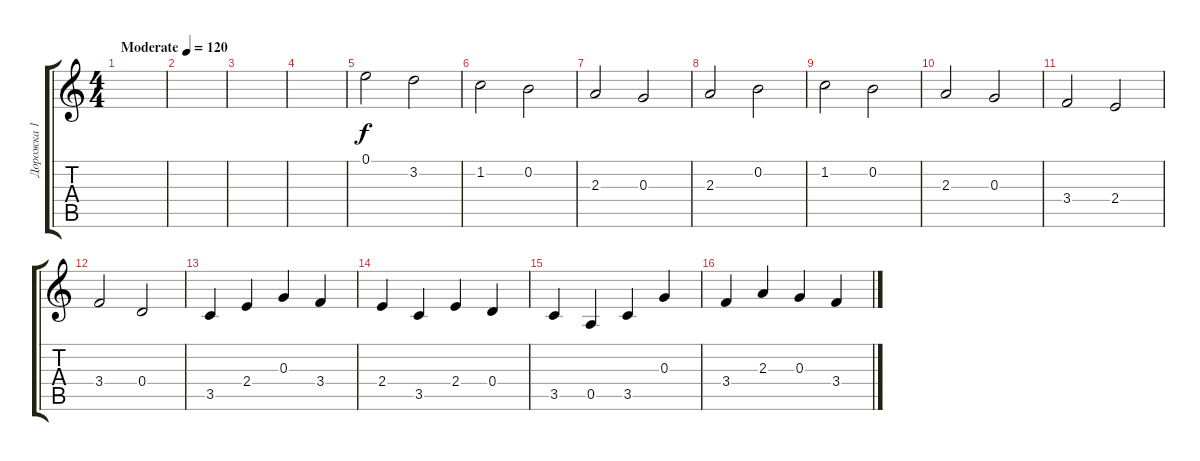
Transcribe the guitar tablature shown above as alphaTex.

\track ("Дорожка 1" "Дорожка 1") {instrument acousticguitarsteel}
\staff {score tabs}
\tuning (E4 B3 G3 D3 A2 E2) {hide}
\ts (4 4)
\tempo (120 "Moderate")
\clef g2
\ks c
|
|
|
|
0.1.2 3.2.2 |
1.2.2 0.2.2 |
2.3.2 0.3.2 |
2.3.2 0.2.2 |
1.2.2 0.2.2 |
2.3.2 0.3.2 |
3.4.2 2.4.2 |
3.4.2 0.4.2 |
3.5.4 2.4.4 0.3.4 3.4.4 |
2.4.4 3.5.4 2.4.4 0.4.4 |
3.5.4 0.5.4 3.5.4 0.3.4 |
3.4.4 2.3.4 0.3.4 3.4.4
